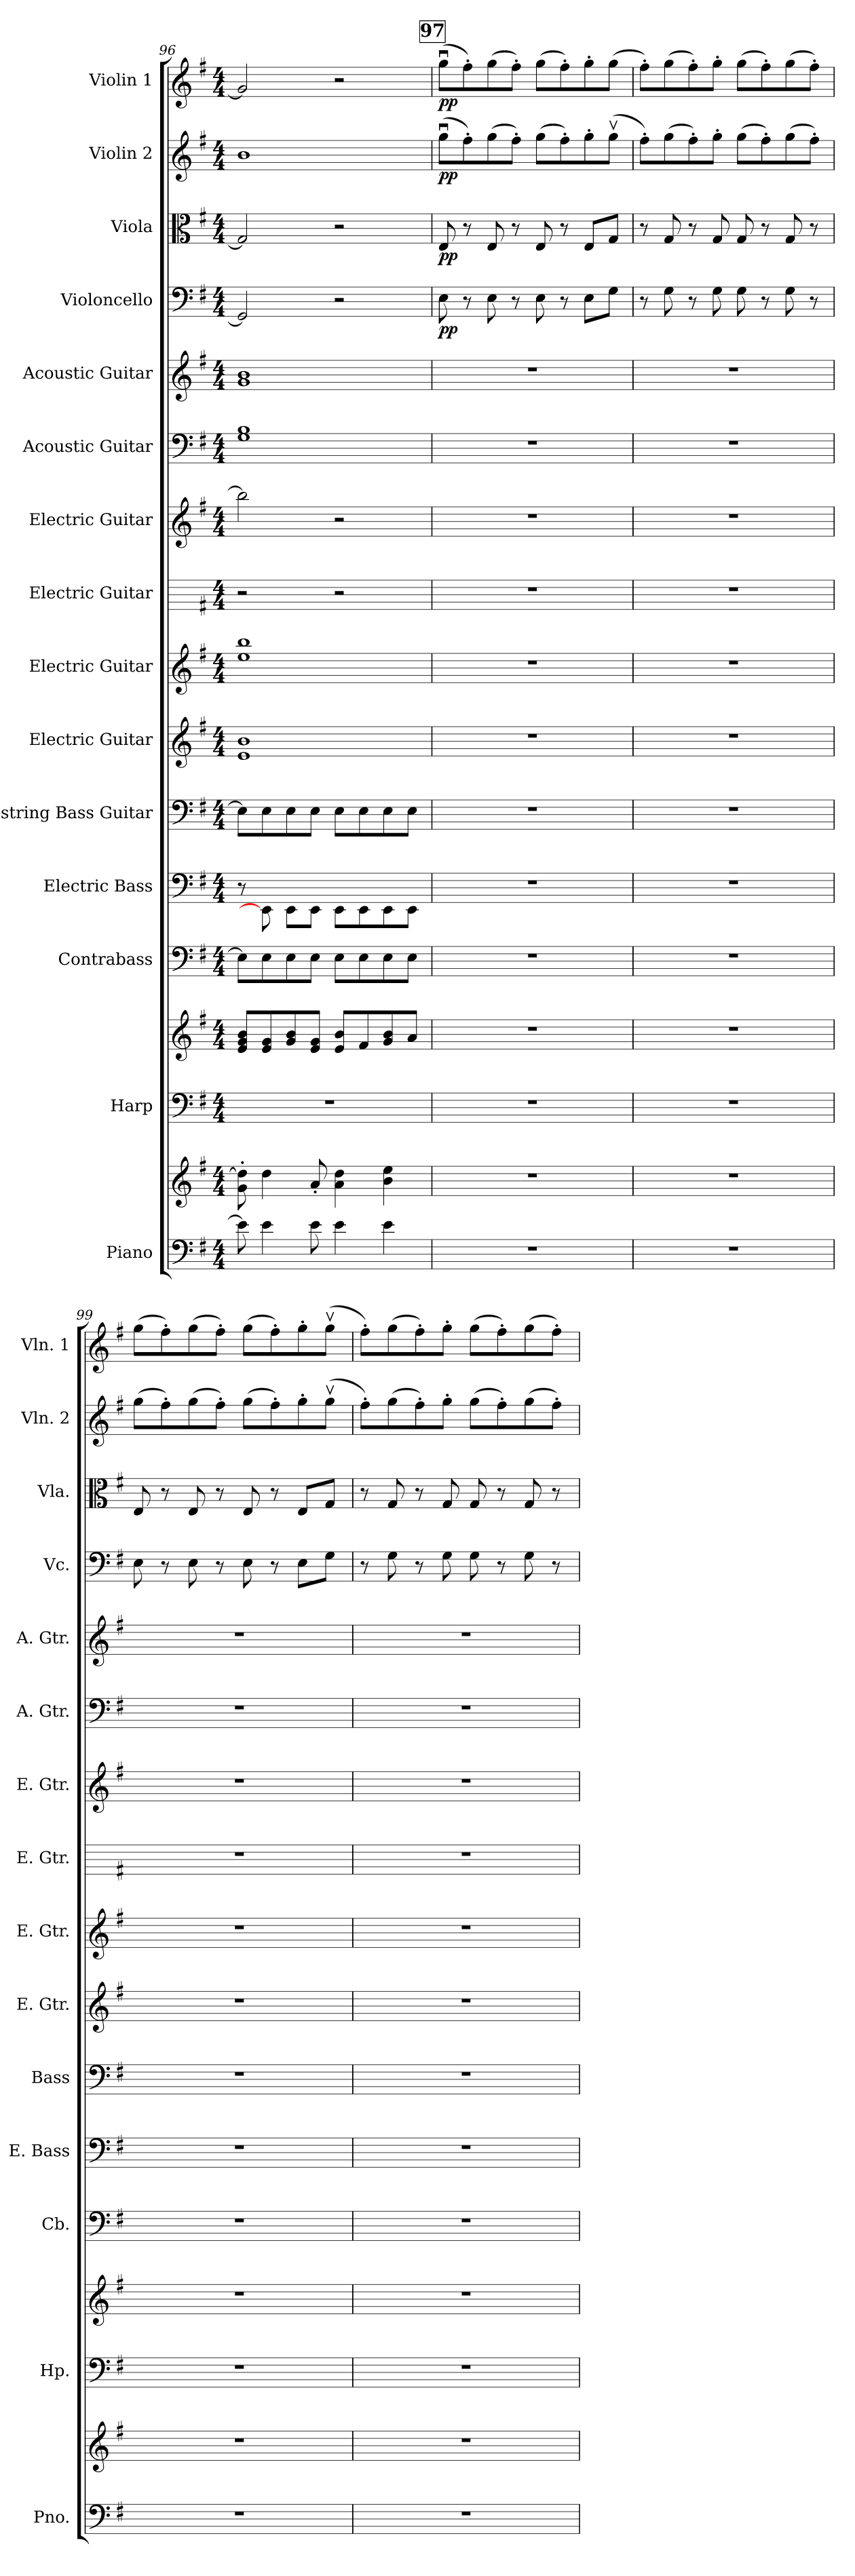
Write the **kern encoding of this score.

**kern	**kern	**kern	**kern	**kern	**kern	**kern	**kern	**kern	**kern	**kern	**kern	**kern	**kern	**dynam	**kern	**dynam	**kern	**dynam	**kern	**dynam
*part15	*part15	*part14	*part14	*part13	*part12	*part11	*part10	*part9	*part8	*part7	*part6	*part5	*part4	*part4	*part3	*part3	*part2	*part2	*part1	*part1
*staff17	*staff16	*staff15	*staff14	*staff13	*staff12	*staff11	*staff10	*staff9	*staff8	*staff7	*staff6	*staff5	*staff4	*staff4	*staff3	*staff3	*staff2	*staff2	*staff1	*staff1
*I"Piano	*	*I"Harp	*	*I"Contrabass	*I"Electric Bass	*I"4-string Bass Guitar	*I"Electric Guitar	*I"Electric Guitar	*I"Electric Guitar	*I"Electric Guitar	*I"Acoustic Guitar	*I"Acoustic Guitar	*I"Violoncello	*	*I"Viola	*	*I"Violin 2	*	*I"Violin 1	*
*I'Pno.	*	*I'Hp.	*	*I'Cb.	*I'E. Bass	*I'Bass	*I'E. Gtr.	*I'E. Gtr.	*I'E. Gtr.	*I'E. Gtr.	*I'A. Gtr.	*I'A. Gtr.	*I'Vc.	*	*I'Vla.	*	*I'Vln. 2	*	*I'Vln. 1	*
*clefF4	*clefG2	*clefF4	*clefG2	*clefF4	*	*clefF4	*	*clefG2	*	*clefG2	*	*clefG2	*clefF4	*	*clefC3	*	*clefG2	*	*clefG2	*
*	*	*	*	*ITrd7c12	*	*ITrd7c12	*	*ITrd7c12	*	*ITrd7c12	*	*ITrd7c12	*	*	*	*	*	*	*	*
*k[f#]	*k[f#]	*k[f#]	*k[f#]	*k[f#]	*k[f#]	*k[f#]	*k[f#]	*k[f#]	*k[f#]	*k[f#]	*k[f#]	*k[f#]	*k[f#]	*	*k[f#]	*	*k[f#]	*	*k[f#]	*
*G:	*G:	*G:	*G:	*G:	*G:	*G:	*G:	*G:	*G:	*G:	*G:	*G:	*G:	*	*G:	*	*G:	*	*G:	*
*M4/4	*M4/4	*M4/4	*M4/4	*M4/4	*M4/4	*M4/4	*M4/4	*M4/4	*M4/4	*M4/4	*M4/4	*M4/4	*M4/4	*	*M4/4	*	*M4/4	*	*M4/4	*
=96	=96	=96	=96	=96	=96	=96	=96	=96	=96	=96	=96	=96	=96	=96	=96	=96	=96	=96	=96	=96
8e\]	8g\' 8dd\]'	1r	8e/ 8g/ 8b/L	8EE\L]	8r	8EE\L]	1e 1b	1e 1b	2r	2b\]	1G 1B	1G 1B	2GG/]	.	2G/]	.	1b	.	2g/]	.
4e\	4dd\	.	8e/ 8g/	8EE\	8EE\]	8EE\	.	.	.	.	.	.	.	.	.	.	.	.	.	.
.	.	.	8g/ 8b/	8EE\	8EE\L	8EE\	.	.	.	.	.	.	.	.	.	.	.	.	.	.
8e\	8a'/	.	8e/ 8g/J	8EE\J	8EE\J	8EE\J	.	.	.	.	.	.	.	.	.	.	.	.	.	.
4e\	4a\ 4dd\	.	8e/ 8b/L	8EE\L	8EE\L	8EE\L	.	.	2r	2r	.	.	2r	.	2r	.	.	.	2r	.
.	.	.	8f#/	8EE\	8EE\	8EE\	.	.	.	.	.	.	.	.	.	.	.	.	.	.
4e\	4b\ 4ee\	.	8g/ 8b/	8EE\	8EE\	8EE\	.	.	.	.	.	.	.	.	.	.	.	.	.	.
.	.	.	8a/J	8EE\J	8EE\J	8EE\J	.	.	.	.	.	.	.	.	.	.	.	.	.	.
!!LO:REH:place=s1:a:B:t=97
=97	=97	=97	=97	=97	=97	=97	=97	=97	=97	=97	=97	=97	=97	=97	=97	=97	=97	=97	=97	=97
!	!	!	!	!	!	!	!	!	!	!	!	!	!	!LO:DY:b	!	!	!	!	!	!
!	!	!	!	!	!	!	!	!	!	!	!	!	!	!LO:DY:n=1:b	!	!LO:DY:b	!	!	!	!
!	!	!	!	!	!	!	!	!	!	!	!	!	!	!	!	!LO:DY:n=1:b	!	!LO:DY:b	!	!
!	!	!	!	!	!	!	!	!	!	!	!	!	!	!	!	!	!	!LO:DY:n=1:b	!	!LO:DY:b
!	!	!	!	!	!	!	!	!	!	!	!	!	!	!	!	!	!	!	!	!LO:DY:n=1:b
1r	1r	1r	1r	1r	1r	1r	1r	1r	1r	1r	1r	1r	8E\	p p	8E/	p p	(>8ggu\L	p p	(>8ggu\L	p p
.	.	.	.	.	.	.	.	.	.	.	.	.	8r	.	8r	.	8ff#'\)	.	8ff#'\)	.
.	.	.	.	.	.	.	.	.	.	.	.	.	8E\	.	8E/	.	(>8gg\	.	(>8gg\	.
.	.	.	.	.	.	.	.	.	.	.	.	.	8r	.	8r	.	8ff#'\J)	.	8ff#'\J)	.
.	.	.	.	.	.	.	.	.	.	.	.	.	8E\	.	8E/	.	(>8gg\L	.	(>8gg\L	.
.	.	.	.	.	.	.	.	.	.	.	.	.	8r	.	8r	.	8ff#'\)	.	8ff#'\)	.
.	.	.	.	.	.	.	.	.	.	.	.	.	8E\L	.	8E/L	.	8gg'\	.	8gg'\	.
.	.	.	.	.	.	.	.	.	.	.	.	.	8G\J	.	8G/J	.	(>8ggv\J	.	(>8gg\J	.
=98	=98	=98	=98	=98	=98	=98	=98	=98	=98	=98	=98	=98	=98	=98	=98	=98	=98	=98	=98	=98
1r	1r	1r	1r	1r	1r	1r	1r	1r	1r	1r	1r	1r	8r	.	8r	.	8ff#'\L)	.	8ff#'\L)	.
.	.	.	.	.	.	.	.	.	.	.	.	.	8G\	.	8G/	.	(>8gg\	.	(>8gg\	.
.	.	.	.	.	.	.	.	.	.	.	.	.	8r	.	8r	.	8ff#'\)	.	8ff#'\)	.
.	.	.	.	.	.	.	.	.	.	.	.	.	8G\	.	8G/	.	8gg'\J	.	8gg'\J	.
.	.	.	.	.	.	.	.	.	.	.	.	.	8G\	.	8G/	.	(>8gg\L	.	(>8gg\L	.
.	.	.	.	.	.	.	.	.	.	.	.	.	8r	.	8r	.	8ff#'\)	.	8ff#'\)	.
.	.	.	.	.	.	.	.	.	.	.	.	.	8G\	.	8G/	.	(>8gg\	.	(>8gg\	.
.	.	.	.	.	.	.	.	.	.	.	.	.	8r	.	8r	.	8ff#'\J)	.	8ff#'\J)	.
=99	=99	=99	=99	=99	=99	=99	=99	=99	=99	=99	=99	=99	=99	=99	=99	=99	=99	=99	=99	=99
1r	1r	1r	1r	1r	1r	1r	1r	1r	1r	1r	1r	1r	8E\	.	8E/	.	(>8gg\L	.	(>8gg\L	.
.	.	.	.	.	.	.	.	.	.	.	.	.	8r	.	8r	.	8ff#'\)	.	8ff#'\)	.
.	.	.	.	.	.	.	.	.	.	.	.	.	8E\	.	8E/	.	(>8gg\	.	(>8gg\	.
.	.	.	.	.	.	.	.	.	.	.	.	.	8r	.	8r	.	8ff#'\J)	.	8ff#'\J)	.
.	.	.	.	.	.	.	.	.	.	.	.	.	8E\	.	8E/	.	(>8gg\L	.	(>8gg\L	.
.	.	.	.	.	.	.	.	.	.	.	.	.	8r	.	8r	.	8ff#'\)	.	8ff#'\)	.
.	.	.	.	.	.	.	.	.	.	.	.	.	8E\L	.	8E/L	.	8gg'\	.	8gg'\	.
.	.	.	.	.	.	.	.	.	.	.	.	.	8G\J	.	8G/J	.	(>8ggv\J	.	(>8ggv\J	.
=100	=100	=100	=100	=100	=100	=100	=100	=100	=100	=100	=100	=100	=100	=100	=100	=100	=100	=100	=100	=100
1r	1r	1r	1r	1r	1r	1r	1r	1r	1r	1r	1r	1r	8r	.	8r	.	8ff#'\L)	.	8ff#'\L)	.
.	.	.	.	.	.	.	.	.	.	.	.	.	8G\	.	8G/	.	(>8gg\	.	(>8gg\	.
.	.	.	.	.	.	.	.	.	.	.	.	.	8r	.	8r	.	8ff#'\)	.	8ff#'\)	.
.	.	.	.	.	.	.	.	.	.	.	.	.	8G\	.	8G/	.	8gg'\J	.	8gg'\J	.
.	.	.	.	.	.	.	.	.	.	.	.	.	8G\	.	8G/	.	(>8gg\L	.	(>8gg\L	.
.	.	.	.	.	.	.	.	.	.	.	.	.	8r	.	8r	.	8ff#'\)	.	8ff#'\)	.
.	.	.	.	.	.	.	.	.	.	.	.	.	8G\	.	8G/	.	(>8gg\	.	(>8gg\	.
.	.	.	.	.	.	.	.	.	.	.	.	.	8r	.	8r	.	8ff#'\J)	.	8ff#'\J)	.
=	=	=	=	=	=	=	=	=	=	=	=	=	=	=	=	=	=	=	=	=
*-	*-	*-	*-	*-	*-	*-	*-	*-	*-	*-	*-	*-	*-	*-	*-	*-	*-	*-	*-	*-
